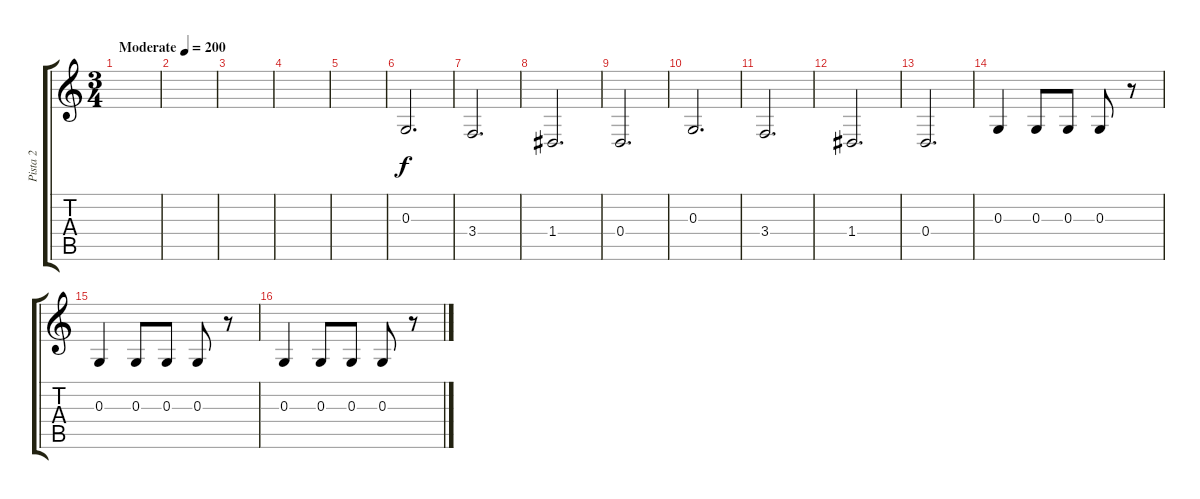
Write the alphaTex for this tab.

\track ("Pista 2" "Pista 2") {instrument clarinet}
\staff {score tabs}
\tuning (E4 B3 G3 D3 A2 E2) {hide}
\ts (3 4)
\tempo (200 "Moderate")
\clef g2
\ks aminor
|
|
|
|
|
0.3.2{d} |
3.4.2{d} |
1.4.2{d} |
0.4.2{d} |
0.3.2{d} |
3.4.2{d} |
1.4.2{d} |
0.4.2{d} |
0.3.4 0.3.8 0.3.8 0.3.8 r.8 |
0.3.4 0.3.8 0.3.8 0.3.8 r.8 |
0.3.4 0.3.8 0.3.8 0.3.8 r.8
